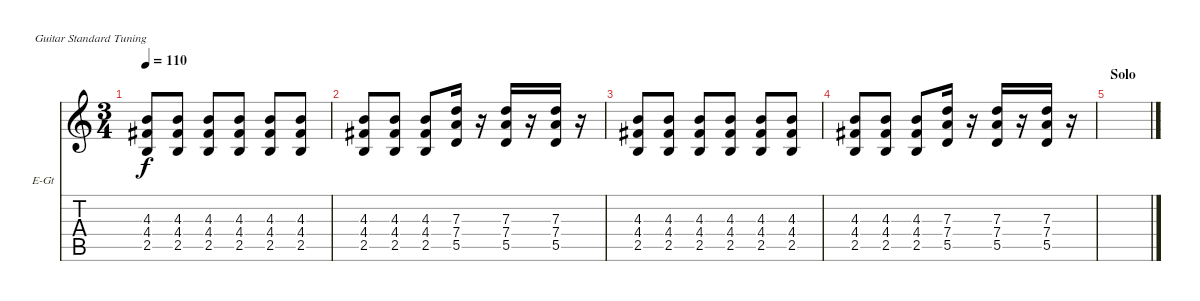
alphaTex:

\defaultSystemsLayout 4
\bracketExtendMode nobrackets
\firstSystemTrackNameOrientation horizontal
\otherSystemsTrackNameOrientation horizontal
\track ("Electric Guitar" "E-Gt") {instrument overdrivenguitar}
\staff {score tabs}
\tuning (E4 B3 G3 D3 A2 E2)
\ts (3 4)
\tempo 110
\clef g2
\ks c
(4.3 4.4 2.5).8{dy f} (2.5 4.4 4.3).8 (4.3 4.4 2.5).8 (4.3 4.4 2.5).8 (4.3 4.4 2.5).8 (2.5 4.4 4.3).8 |
(4.3 4.4 2.5).8 (2.5 4.3 4.4).8 (4.4 2.5 4.3).8 (5.5 7.4 7.3).16 r.16 (5.5 7.4 7.3).16 r.16 (5.5 7.4 7.3).16 r.16 |
(4.3 4.4 2.5).8 (2.5 4.4 4.3).8 (4.3 4.4 2.5).8 (4.3 4.4 2.5).8 (4.3 4.4 2.5).8 (2.5 4.4 4.3).8 |
(4.3 4.4 2.5).8 (2.5 4.3 4.4).8 (4.4 2.5 4.3).8 (5.5 7.4 7.3).16 r.16 (5.5 7.4 7.3).16 r.16 (5.5 7.4 7.3).16 r.16 |
\section ("" "Solo")
